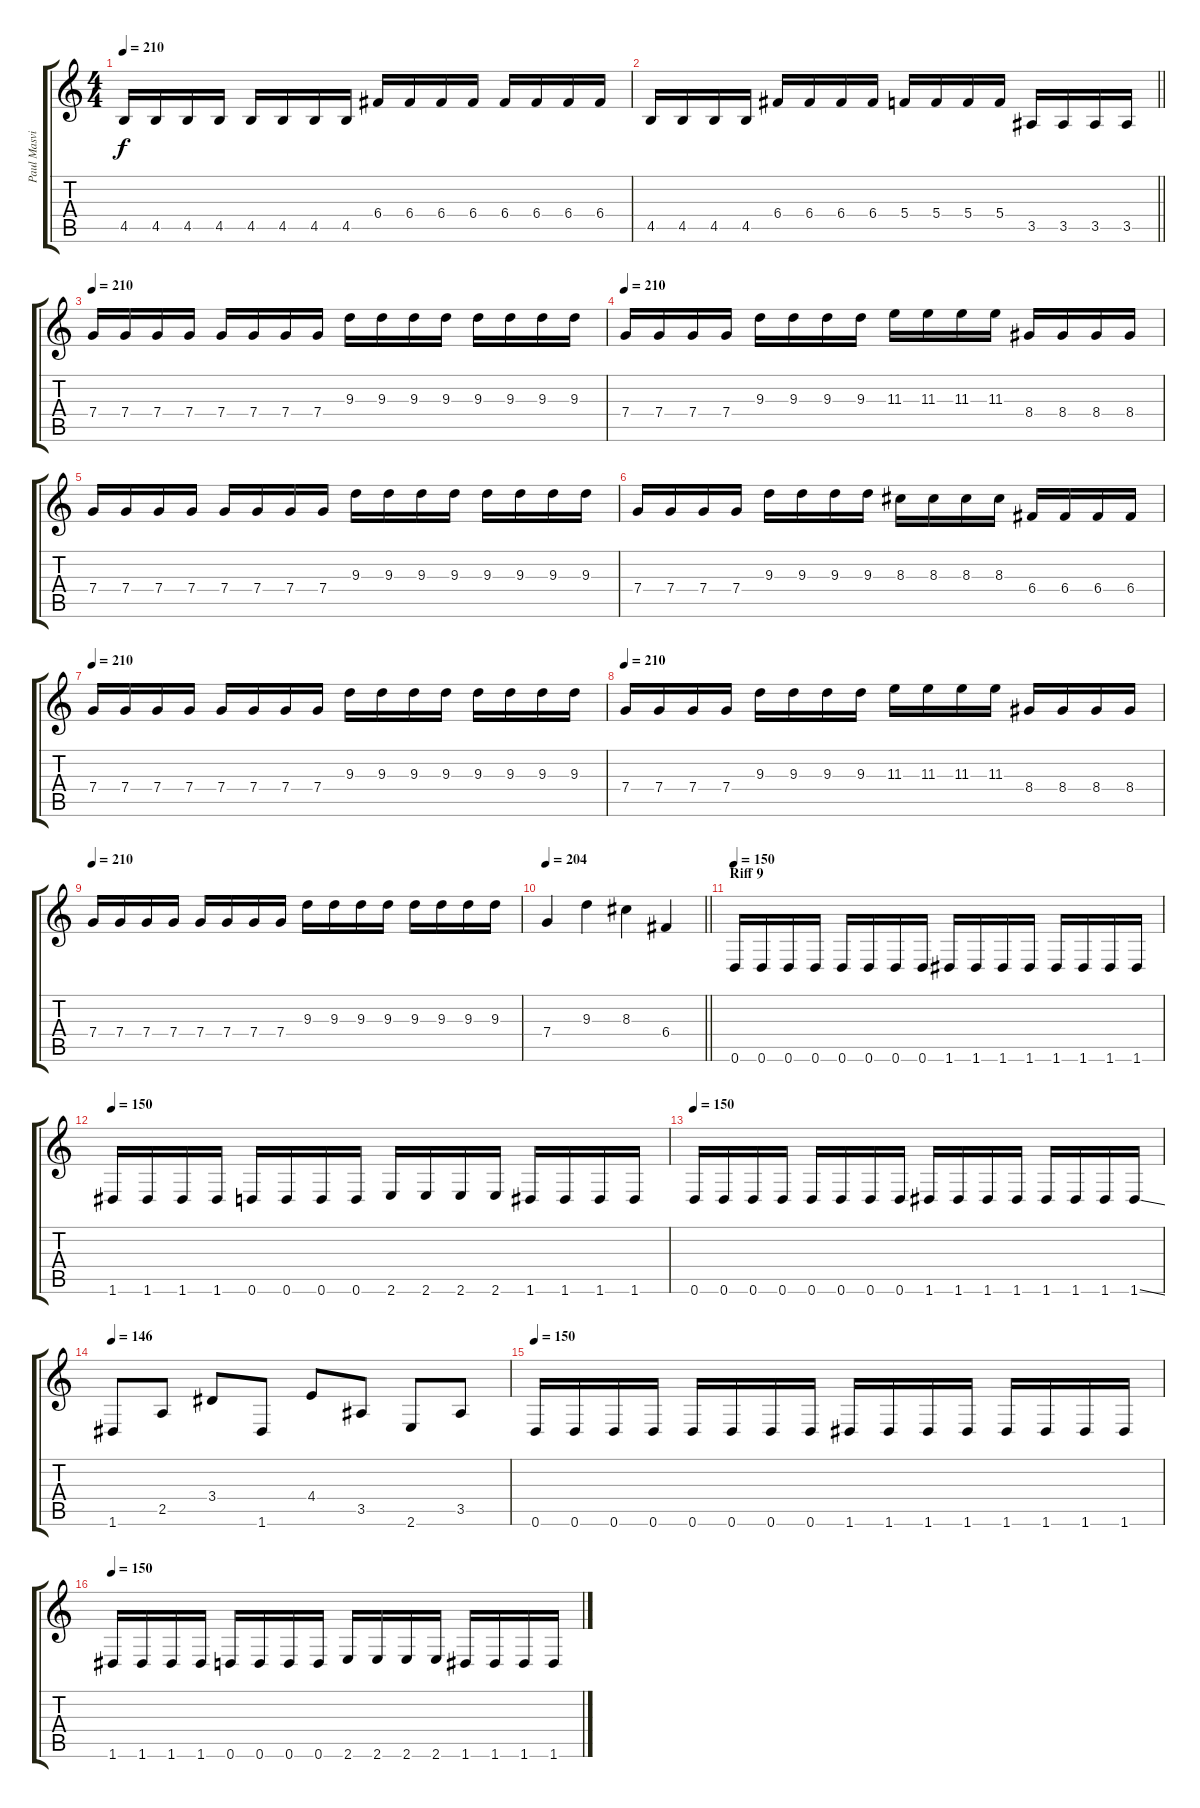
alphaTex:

\track ("Paul Masvidal" "Paul Masvi") {instrument distortionguitar}
\staff {score tabs}
\tuning (D4 A3 F3 C3 G2 D2) {hide}
\ts (4 4)
\tempo 210
\clef g2
\ks c
4.5.16{dy f} 4.5.16 4.5.16 4.5.16 4.5.16 4.5.16 4.5.16 4.5.16 6.4.16 6.4.16 6.4.16 6.4.16 6.4.16 6.4.16 6.4.16 6.4.16 |
\barLineRight lightlight
4.5.16 4.5.16 4.5.16 4.5.16 6.4.16 6.4.16 6.4.16 6.4.16 5.4.16 5.4.16 5.4.16 5.4.16 3.5.16 3.5.16 3.5.16 3.5.16 |
\tempo 210
7.4.16 7.4.16 7.4.16 7.4.16 7.4.16 7.4.16 7.4.16 7.4.16 9.3.16 9.3.16 9.3.16 9.3.16 9.3.16 9.3.16 9.3.16 9.3.16 |
\tempo 210
7.4.16 7.4.16 7.4.16 7.4.16 9.3.16 9.3.16 9.3.16 9.3.16 11.3.16 11.3.16 11.3.16 11.3.16 8.4.16 8.4.16 8.4.16 8.4.16 |
7.4.16 7.4.16 7.4.16 7.4.16 7.4.16 7.4.16 7.4.16 7.4.16 9.3.16 9.3.16 9.3.16 9.3.16 9.3.16 9.3.16 9.3.16 9.3.16 |
7.4.16 7.4.16 7.4.16 7.4.16 9.3.16 9.3.16 9.3.16 9.3.16 8.3.16 8.3.16 8.3.16 8.3.16 6.4.16 6.4.16 6.4.16 6.4.16 |
\tempo 210
7.4.16 7.4.16 7.4.16 7.4.16 7.4.16 7.4.16 7.4.16 7.4.16 9.3.16 9.3.16 9.3.16 9.3.16 9.3.16 9.3.16 9.3.16 9.3.16 |
\tempo 210
7.4.16 7.4.16 7.4.16 7.4.16 9.3.16 9.3.16 9.3.16 9.3.16 11.3.16 11.3.16 11.3.16 11.3.16 8.4.16 8.4.16 8.4.16 8.4.16 |
\tempo 210
7.4.16 7.4.16 7.4.16 7.4.16 7.4.16 7.4.16 7.4.16 7.4.16 9.3.16 9.3.16 9.3.16 9.3.16 9.3.16 9.3.16 9.3.16 9.3.16 |
\tempo 204
\barLineRight lightlight
7.4.4 9.3.4 8.3.4 6.4.4 |
\section ("" "Riff 9")
\tempo 150
0.6.16 0.6.16 0.6.16 0.6.16 0.6.16 0.6.16 0.6.16 0.6.16 1.6.16 1.6.16 1.6.16 1.6.16 1.6.16 1.6.16 1.6.16 1.6.16 |
\tempo 150
1.6.16 1.6.16 1.6.16 1.6.16 0.6.16 0.6.16 0.6.16 0.6.16 2.6.16 2.6.16 2.6.16 2.6.16 1.6.16 1.6.16 1.6.16 1.6.16 |
\tempo 150
0.6.16 0.6.16 0.6.16 0.6.16 0.6.16 0.6.16 0.6.16 0.6.16 1.6.16 1.6.16 1.6.16 1.6.16 1.6.16 1.6.16 1.6.16 1.6{ss}.16 |
\tempo 146
1.6.8 2.5.8 3.4.8 1.6.8 4.4.8 3.5.8 2.6.8 3.5.8 |
\tempo 150
0.6.16 0.6.16 0.6.16 0.6.16 0.6.16 0.6.16 0.6.16 0.6.16 1.6.16 1.6.16 1.6.16 1.6.16 1.6.16 1.6.16 1.6.16 1.6.16 |
\tempo 150
1.6.16 1.6.16 1.6.16 1.6.16 0.6.16 0.6.16 0.6.16 0.6.16 2.6.16 2.6.16 2.6.16 2.6.16 1.6.16 1.6.16 1.6.16 1.6.16
